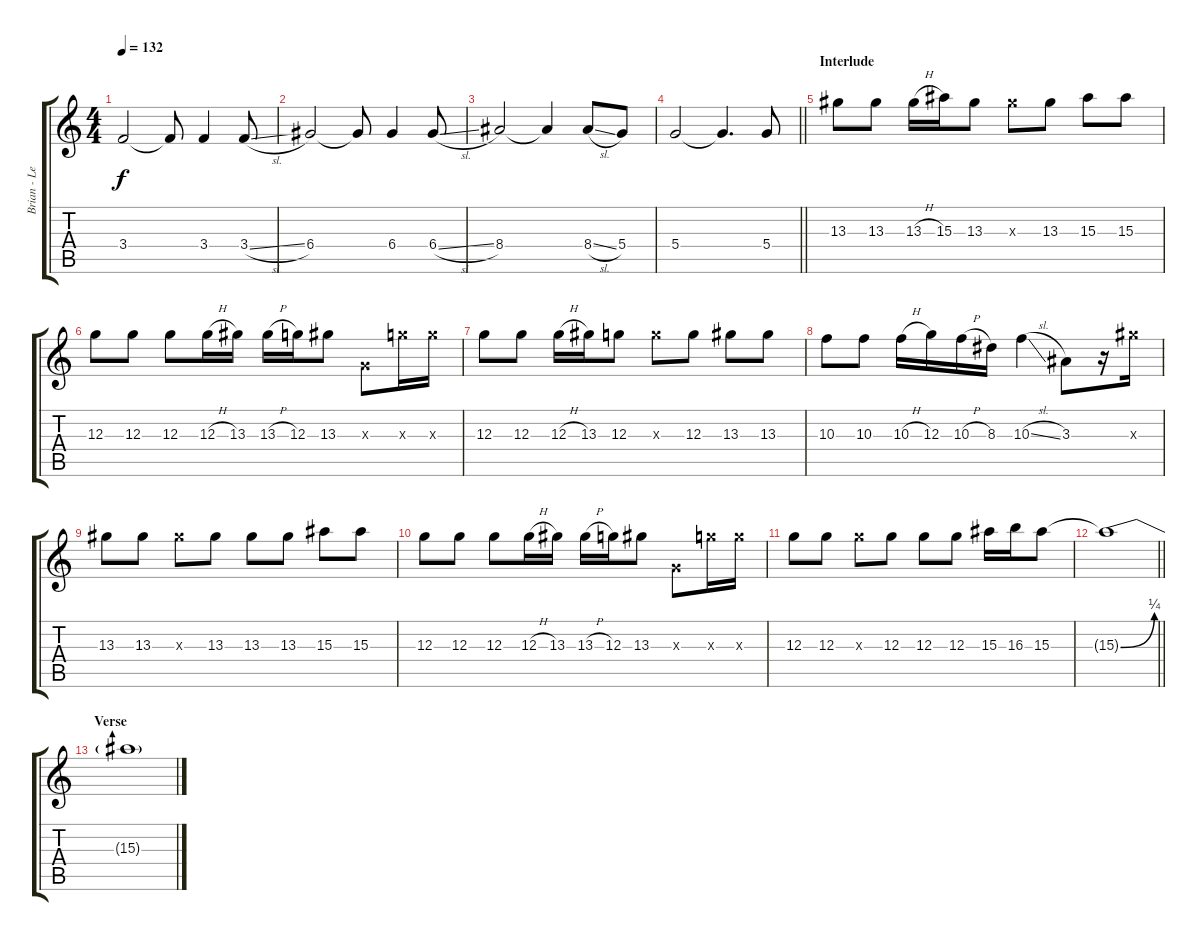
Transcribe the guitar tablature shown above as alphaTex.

\track ("Brian - Lead Guitar" "Brian - Le") {instrument electricguitarjazz}
\staff {score tabs}
\tuning (E4 B3 G3 D3 A2 E2) {hide}
\ts (4 4)
\tempo 132
\clef g2
\ks c
3.4.2{dy f} 3.4{t}.8 3.4.4 3.4{sl}.8 |
6.4.2 6.4{t}.8 6.4.4 6.4{sl}.8 |
8.4.2 8.4{t}.4 8.4{sl}.8 5.4.8 |
\barLineRight lightlight
5.4.2 5.4{t}.4{d} 5.4.8 |
\section ("" "Interlude")
13.3.8 13.3.8 13.3{h}.16 15.3.16 13.3.8 13.3{x}.8 13.3.8 15.3.8 15.3.8 |
12.3.8 12.3.8 12.3.8 12.3{h}.16 13.3.16 13.3{h}.16 12.3.16 13.3.8 0.3{x}.8 12.3{x}.16 12.3{x}.16 |
12.3.8 12.3.8 12.3{h}.16 13.3.16 12.3.8 12.3{x}.8 12.3.8 13.3.8 13.3.8 |
10.3.8 10.3.8 10.3{h}.16 12.3.16 10.3{h}.16 8.3.16 10.3{sl}.4 3.3.8 r.16 13.3{x}.16 |
13.3.8 13.3.8 13.3{x}.8 13.3.8 13.3.8 13.3.8 15.3.8 15.3.8 |
12.3.8 12.3.8 12.3.8 12.3{h}.16 13.3.16 13.3{h}.16 12.3.16 13.3.8 0.3{x}.8 12.3{x}.16 12.3{x}.16 |
12.3.8 12.3.8 12.3{x}.8 12.3.8 12.3.8 12.3.8 15.3.16 16.3.16 15.3.8 |
\barLineRight lightlight
15.3{be (bend 0 0 60 1) t}.1 |
\section ("" "Verse")
15.3{t}.1
